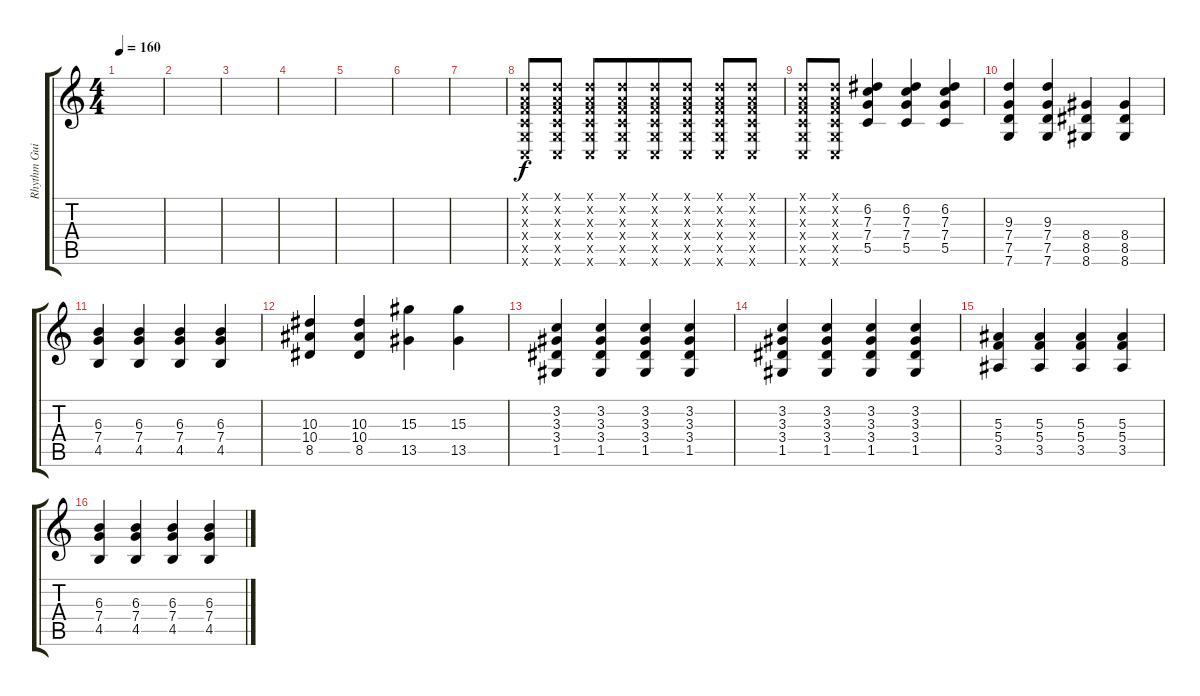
\track ("Rhythm Guitar" "Rhythm Gui") {instrument overdrivenguitar}
\staff {score tabs}
\tuning (D4 A3 F3 C3 G2 C2) {hide}
\ts (4 4)
\tempo 160
\clef g2
\ks c
|
|
|
|
|
|
|
(0.1{x} 0.2{x} 0.3{x} 0.4{x} 0.5{x} 0.6{x}).8{volume 16 beam merge} (0.1{x} 0.2{x} 0.3{x} 0.4{x} 0.5{x} 0.6{x}).8 (0.1{x} 0.2{x} 0.3{x} 0.4{x} 0.5{x} 0.6{x}).8 (0.1{x} 0.2{x} 0.3{x} 0.4{x} 0.5{x} 0.6{x}).8{beam merge} (0.1{x} 0.2{x} 0.3{x} 0.4{x} 0.5{x} 0.6{x}).8 (0.1{x} 0.2{x} 0.3{x} 0.4{x} 0.5{x} 0.6{x}).8 (0.1{x} 0.2{x} 0.3{x} 0.4{x} 0.5{x} 0.6{x}).8{beam merge} (0.1{x} 0.2{x} 0.3{x} 0.4{x} 0.5{x} 0.6{x}).8 |
(0.1{x} 0.2{x} 0.3{x} 0.4{x} 0.5{x} 0.6{x}).8{volume 13 beam merge} (0.1{x} 0.2{x} 0.3{x} 0.4{x} 0.5{x} 0.6{x}).8{beam merge} (6.2 7.3 7.4 5.5).4{beam merge} (6.2 7.3 7.4 5.5).4{beam merge} (6.2 7.3 7.4 5.5).4 |
(9.3 7.4 7.5 7.6).4 (9.3 7.4 7.5 7.6).4 (8.4 8.5 8.6).4{beam merge} (8.4 8.5 8.6).4 |
(6.3 7.4 4.5).4 (6.3 7.4 4.5).4 (6.3 7.4 4.5).4 (6.3 7.4 4.5).4 |
(10.3 10.4 8.5).4{beam merge} (10.3 10.4 8.5).4 (15.3 13.5).4 (15.3 13.5).4 |
(3.2 3.3 3.4 1.5).4{beam merge} (3.2 3.3 3.4 1.5).4{beam merge} (3.2 3.3 3.4 1.5).4 (3.2 3.3 3.4 1.5).4 |
(3.2 3.3 3.4 1.5).4{beam merge} (3.2 3.3 3.4 1.5).4{beam merge} (3.2 3.3 3.4 1.5).4 (3.2 3.3 3.4 1.5).4 |
(5.3 5.4 3.5).4{beam merge} (5.3 5.4 3.5).4 (5.3 5.4 3.5).4 (5.3 5.4 3.5).4 |
(6.3 7.4 4.5).4 (6.3 7.4 4.5).4 (6.3 7.4 4.5).4 (6.3 7.4 4.5).4
